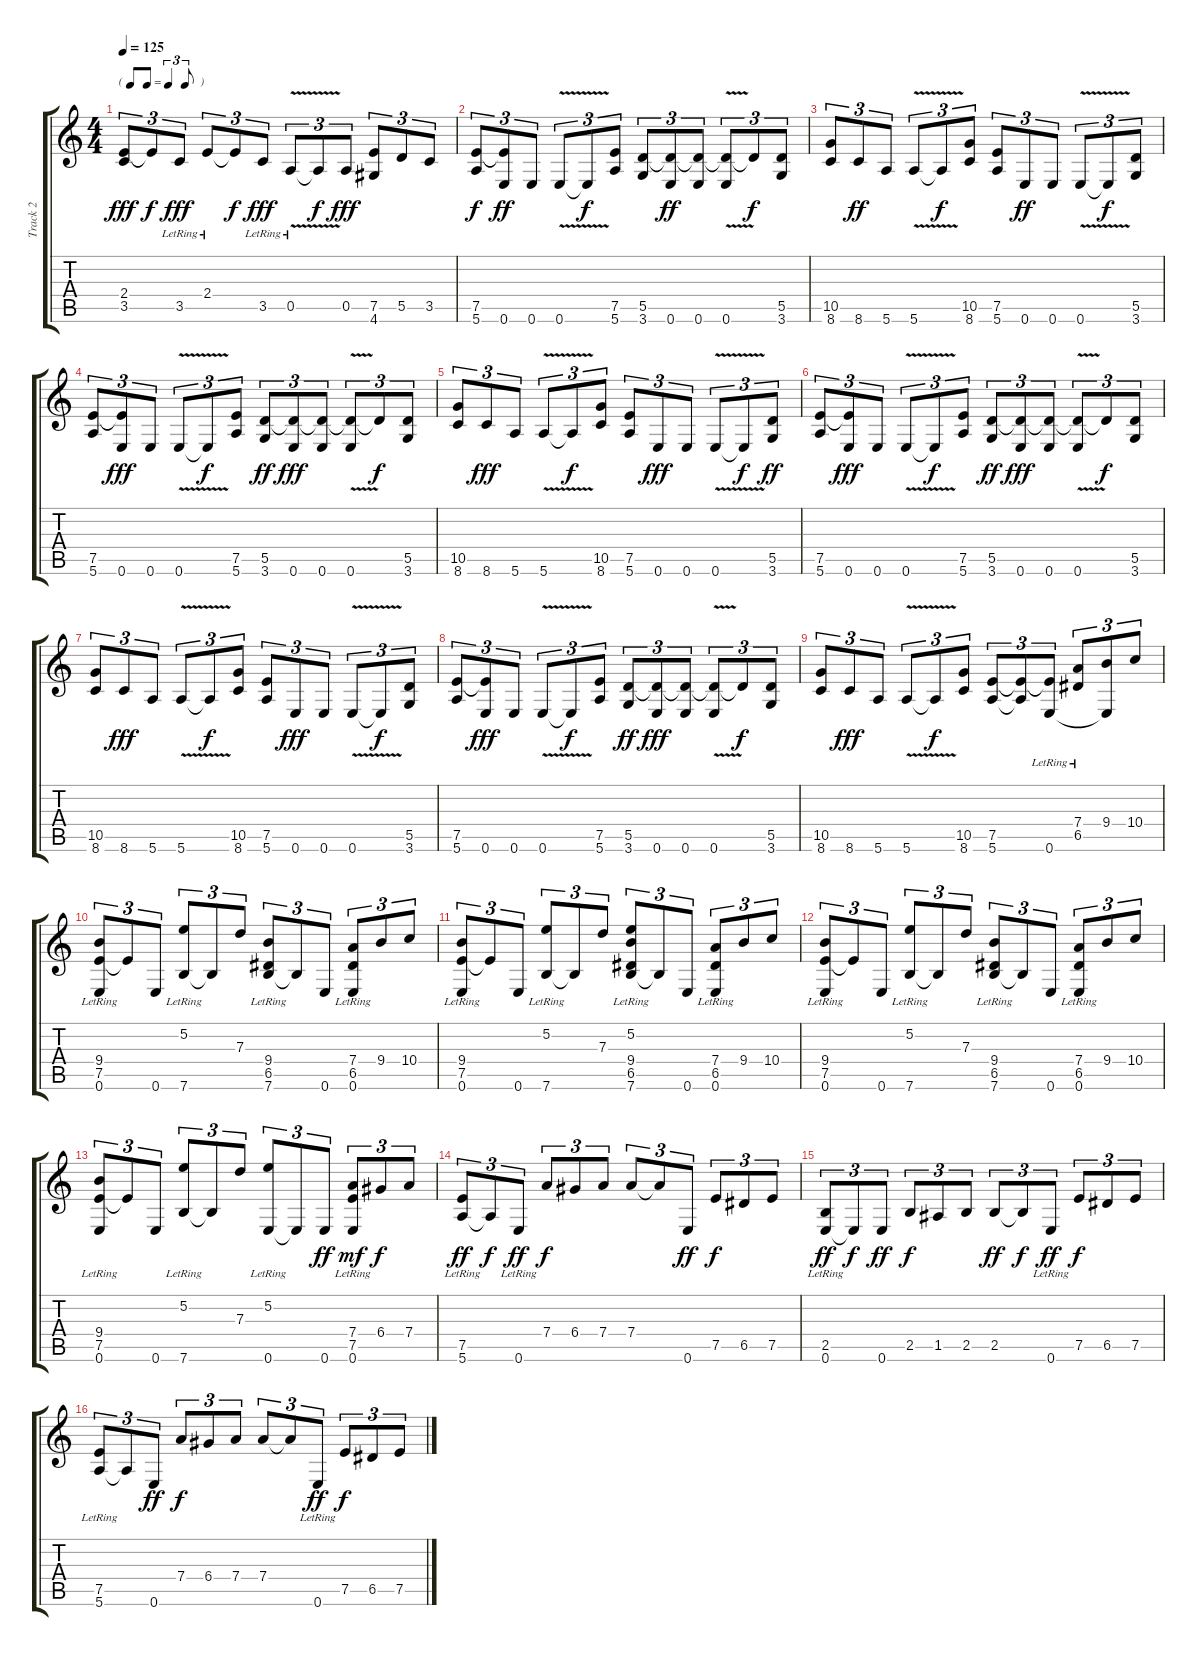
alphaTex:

\track ("Track 2" "Track 2") {instrument overdrivenguitar}
\staff {score tabs}
\tuning (E4 B3 G3 D3 A2 E2) {hide}
\ts (4 4)
\tf triplet8th
\tempo 125
\clef g2
\ks c
(2.4 3.5).8{tu (3 2) dy fff} 2.4{t}.8{tu (3 2) dy f} 3.5{lr}.8{tu (3 2) dy fff} 2.4{lr}.8{tu (3 2)} 2.4{t}.8{tu (3 2) dy f} 3.5{lr}.8{tu (3 2) dy fff} 0.5{v lr}.8{tu (3 2)} 0.5{t}.8{tu (3 2) dy f} 0.5.8{tu (3 2) dy fff} (7.5 4.6).8{tu (3 2)} 5.5.8{tu (3 2)} 3.5.8{tu (3 2)} |
(7.5 5.6).8{tu (3 2) dy f} (7.5{t} 0.6).8{tu (3 2) dy ff} 0.6.8{tu (3 2)} 0.6{v}.8{tu (3 2)} 0.6{t}.8{tu (3 2) dy f} (7.5 5.6).8{tu (3 2)} (5.5 3.6).8{tu (3 2)} (5.5{t} 0.6).8{tu (3 2) dy ff} (5.5{t} 0.6).8{tu (3 2)} (5.5{t} 0.6{v}).8{tu (3 2)} 5.5{t}.8{tu (3 2) dy f} (5.5 3.6).8{tu (3 2)} |
(10.5 8.6).8{tu (3 2)} 8.6.8{tu (3 2) dy ff} 5.6.8{tu (3 2)} 5.6{v}.8{tu (3 2)} 5.6{t}.8{tu (3 2) dy f} (10.5 8.6).8{tu (3 2)} (7.5 5.6).8{tu (3 2)} 0.6.8{tu (3 2) dy ff} 0.6.8{tu (3 2)} 0.6{v}.8{tu (3 2)} 0.6{t}.8{tu (3 2) dy f} (5.5 3.6).8{tu (3 2)} |
(7.5 5.6).8{tu (3 2)} (7.5{t} 0.6).8{tu (3 2) dy fff} 0.6.8{tu (3 2)} 0.6{v}.8{tu (3 2)} 0.6{t}.8{tu (3 2) dy f} (7.5 5.6).8{tu (3 2)} (5.5 3.6).8{tu (3 2) dy ff} (5.5{t} 0.6).8{tu (3 2) dy fff} (5.5{t} 0.6).8{tu (3 2)} (5.5{t} 0.6{v}).8{tu (3 2)} 5.5{t}.8{tu (3 2) dy f} (5.5 3.6).8{tu (3 2)} |
(10.5 8.6).8{tu (3 2)} 8.6.8{tu (3 2) dy fff} 5.6.8{tu (3 2)} 5.6{v}.8{tu (3 2)} 5.6{t}.8{tu (3 2) dy f} (10.5 8.6).8{tu (3 2)} (7.5 5.6).8{tu (3 2)} 0.6.8{tu (3 2) dy fff} 0.6.8{tu (3 2)} 0.6{v}.8{tu (3 2)} 0.6{t}.8{tu (3 2) dy f} (5.5 3.6).8{tu (3 2) dy ff} |
(7.5 5.6).8{tu (3 2)} (7.5{t} 0.6).8{tu (3 2) dy fff} 0.6.8{tu (3 2)} 0.6{v}.8{tu (3 2)} 0.6{t}.8{tu (3 2) dy f} (7.5 5.6).8{tu (3 2)} (5.5 3.6).8{tu (3 2) dy ff} (5.5{t} 0.6).8{tu (3 2) dy fff} (5.5{t} 0.6).8{tu (3 2)} (5.5{t} 0.6{v}).8{tu (3 2)} 5.5{t}.8{tu (3 2) dy f} (5.5 3.6).8{tu (3 2)} |
(10.5 8.6).8{tu (3 2)} 8.6.8{tu (3 2) dy fff} 5.6.8{tu (3 2)} 5.6{v}.8{tu (3 2)} 5.6{t}.8{tu (3 2) dy f} (10.5 8.6).8{tu (3 2)} (7.5 5.6).8{tu (3 2)} 0.6.8{tu (3 2) dy fff} 0.6.8{tu (3 2)} 0.6{v}.8{tu (3 2)} 0.6{t}.8{tu (3 2) dy f} (5.5 3.6).8{tu (3 2)} |
(7.5 5.6).8{tu (3 2)} (7.5{t} 0.6).8{tu (3 2) dy fff} 0.6.8{tu (3 2)} 0.6{v}.8{tu (3 2)} 0.6{t}.8{tu (3 2) dy f} (7.5 5.6).8{tu (3 2)} (5.5 3.6).8{tu (3 2) dy ff} (5.5{t} 0.6).8{tu (3 2) dy fff} (5.5{t} 0.6).8{tu (3 2)} (5.5{t} 0.6{v}).8{tu (3 2)} 5.5{t}.8{tu (3 2) dy f} (5.5 3.6).8{tu (3 2)} |
(10.5 8.6).8{tu (3 2)} 8.6.8{tu (3 2) dy fff} 5.6.8{tu (3 2)} 5.6{v}.8{tu (3 2)} 5.6{t}.8{tu (3 2) dy f} (10.5 8.6).8{tu (3 2)} (7.5 5.6).8{tu (3 2)} (7.5{t} 5.6{t}).8{tu (3 2)} (7.5{t} 0.6{lr}).8{tu (3 2)} (7.4{lr} 6.5{lr}).8{tu (3 2)} (9.4 0.6{t}).8{tu (3 2)} 10.4.8{tu (3 2)} |
(9.4{lr} 7.5{lr} 0.6).8{tu (3 2)} 7.5{t}.8{tu (3 2)} 0.6.8{tu (3 2)} (5.2{lr} 7.6).8{tu (3 2)} 7.6{t}.8{tu (3 2)} 7.3.8{tu (3 2)} (9.4{lr} 6.5{lr} 7.6{lr}).8{tu (3 2)} 7.6{t}.8{tu (3 2)} 0.6.8{tu (3 2)} (7.4{lr} 6.5{lr} 0.6{lr}).8{tu (3 2)} 9.4.8{tu (3 2)} 10.4.8{tu (3 2)} |
(9.4{lr} 7.5{lr} 0.6).8{tu (3 2)} 7.5{t}.8{tu (3 2)} 0.6.8{tu (3 2)} (5.2{lr} 7.6).8{tu (3 2)} 7.6{t}.8{tu (3 2)} 7.3.8{tu (3 2)} (5.2 9.4{lr} 6.5{lr} 7.6{lr}).8{tu (3 2)} 7.6{t}.8{tu (3 2)} 0.6.8{tu (3 2)} (7.4{lr} 6.5{lr} 0.6{lr}).8{tu (3 2)} 9.4.8{tu (3 2)} 10.4.8{tu (3 2)} |
(9.4{lr} 7.5{lr} 0.6).8{tu (3 2)} 7.5{t}.8{tu (3 2)} 0.6.8{tu (3 2)} (5.2{lr} 7.6).8{tu (3 2)} 7.6{t}.8{tu (3 2)} 7.3.8{tu (3 2)} (9.4{lr} 6.5{lr} 7.6{lr}).8{tu (3 2)} 7.6{t}.8{tu (3 2)} 0.6.8{tu (3 2)} (7.4{lr} 6.5{lr} 0.6{lr}).8{tu (3 2)} 9.4.8{tu (3 2)} 10.4.8{tu (3 2)} |
(9.4{lr} 7.5{lr} 0.6).8{tu (3 2)} 7.5{t}.8{tu (3 2)} 0.6.8{tu (3 2)} (5.2{lr} 7.6).8{tu (3 2)} 7.6{t}.8{tu (3 2)} 7.3.8{tu (3 2)} (5.2{lr} 0.6{lr}).8{tu (3 2)} 0.6{t}.8{tu (3 2)} 0.6.8{tu (3 2) dy ff} (7.4{lr} 7.5{lr} 0.6{lr}).8{tu (3 2) dy mf} 6.4.8{tu (3 2) dy f} 7.4.8{tu (3 2)} |
(7.5{lr} 5.6{lr}).8{tu (3 2) dy ff} 5.6{t}.8{tu (3 2) dy f} 0.6{lr}.8{tu (3 2) dy ff} 7.4.8{tu (3 2) dy f} 6.4.8{tu (3 2)} 7.4.8{tu (3 2)} 7.4.8{tu (3 2)} 7.4{t}.8{tu (3 2)} 0.6.8{tu (3 2) dy ff} 7.5.8{tu (3 2) dy f} 6.5.8{tu (3 2)} 7.5.8{tu (3 2)} |
(2.5{lr} 0.6).8{tu (3 2) dy ff} 0.6{t}.8{tu (3 2) dy f} 0.6.8{tu (3 2) dy ff} 2.5.8{tu (3 2) dy f} 1.5.8{tu (3 2)} 2.5.8{tu (3 2)} 2.5.8{tu (3 2) dy ff} 2.5{t}.8{tu (3 2) dy f} 0.6{lr}.8{tu (3 2) dy ff} 7.5.8{tu (3 2) dy f} 6.5.8{tu (3 2)} 7.5.8{tu (3 2)} |
(7.5{lr} 5.6{lr}).8{tu (3 2)} 5.6{t}.8{tu (3 2)} 0.6.8{tu (3 2) dy ff} 7.4.8{tu (3 2) dy f} 6.4.8{tu (3 2)} 7.4.8{tu (3 2)} 7.4.8{tu (3 2)} 7.4{t}.8{tu (3 2)} 0.6{lr}.8{tu (3 2) dy ff} 7.5.8{tu (3 2) dy f} 6.5.8{tu (3 2)} 7.5.8{tu (3 2)}
